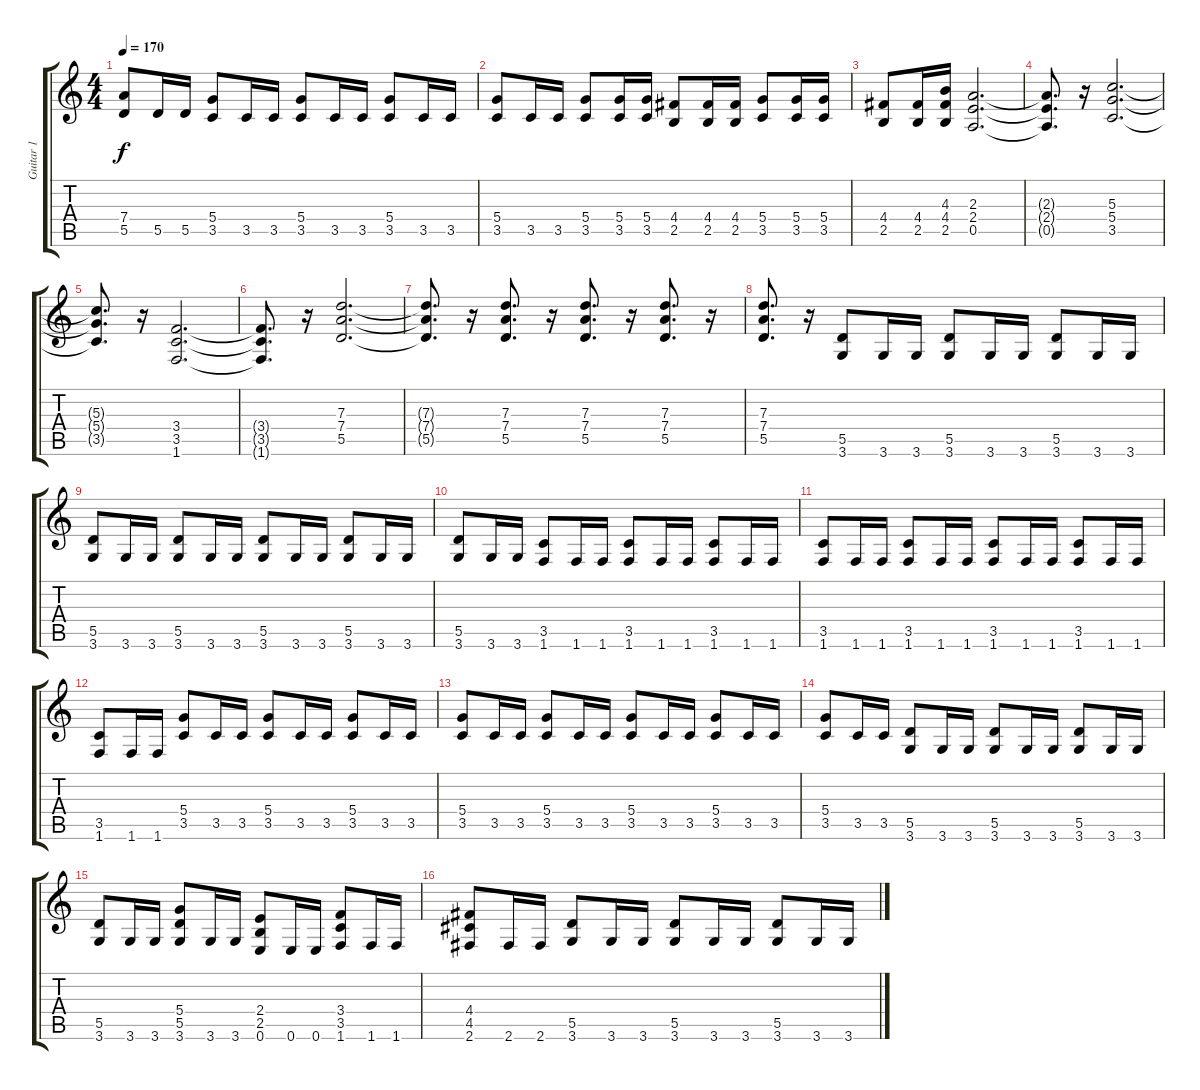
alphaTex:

\track ("Guitar 1" "Guitar 1") {instrument distortionguitar}
\staff {score tabs}
\tuning (E4 B3 G3 D3 A2 E2) {hide}
\ts (4 4)
\tempo 170
\clef g2
\ks c
(7.4 5.5).8{dy f} 5.5.16 5.5.16 (5.4 3.5).8 3.5.16 3.5.16 (5.4 3.5).8 3.5.16 3.5.16 (5.4 3.5).8 3.5.16 3.5.16 |
(5.4 3.5).8 3.5.16 3.5.16 (5.4 3.5).8 (5.4 3.5).16 (5.4 3.5).16 (4.4 2.5).8 (4.4 2.5).16 (4.4 2.5).16 (5.4 3.5).8 (5.4 3.5).16 (5.4 3.5).16 |
(4.4 2.5).8 (4.4 2.5).16 (4.3 4.4 2.5).16 (2.3 2.4 0.5).2{d} |
(2.3{t} 2.4{t} 0.5{t}).8{d} r.16 (5.3 5.4 3.5).2{d} |
(5.3{t} 5.4{t} 3.5{t}).8{d} r.16 (3.4 3.5 1.6).2{d} |
(3.4{t} 3.5{t} 1.6{t}).8{d} r.16 (7.3 7.4 5.5).2{d} |
(7.3{t} 7.4{t} 5.5{t}).8{d} r.16 (7.3 7.4 5.5).8{d} r.16 (7.3 7.4 5.5).8{d} r.16 (7.3 7.4 5.5).8{d} r.16 |
(7.3 7.4 5.5).8{d} r.16 (5.5 3.6).8 3.6.16 3.6.16 (5.5 3.6).8 3.6.16 3.6.16 (5.5 3.6).8 3.6.16 3.6.16 |
(5.5 3.6).8 3.6.16 3.6.16 (5.5 3.6).8 3.6.16 3.6.16 (5.5 3.6).8 3.6.16 3.6.16 (5.5 3.6).8 3.6.16 3.6.16 |
(5.5 3.6).8 3.6.16 3.6.16 (3.5 1.6).8 1.6.16 1.6.16 (3.5 1.6).8 1.6.16 1.6.16 (3.5 1.6).8 1.6.16 1.6.16 |
(3.5 1.6).8 1.6.16 1.6.16 (3.5 1.6).8 1.6.16 1.6.16 (3.5 1.6).8 1.6.16 1.6.16 (3.5 1.6).8 1.6.16 1.6.16 |
(3.5 1.6).8 1.6.16 1.6.16 (5.4 3.5).8 3.5.16 3.5.16 (5.4 3.5).8 3.5.16 3.5.16 (5.4 3.5).8 3.5.16 3.5.16 |
(5.4 3.5).8 3.5.16 3.5.16 (5.4 3.5).8 3.5.16 3.5.16 (5.4 3.5).8 3.5.16 3.5.16 (5.4 3.5).8 3.5.16 3.5.16 |
(5.4 3.5).8 3.5.16 3.5.16 (5.5 3.6).8 3.6.16 3.6.16 (5.5 3.6).8 3.6.16 3.6.16 (5.5 3.6).8 3.6.16 3.6.16 |
(5.5 3.6).8 3.6.16 3.6.16 (5.4 5.5 3.6).8 3.6.16 3.6.16 (2.4 2.5 0.6).8 0.6.16 0.6.16 (3.4 3.5 1.6).8 1.6.16 1.6.16 |
(4.4 4.5 2.6).8 2.6.16 2.6.16 (5.5 3.6).8 3.6.16 3.6.16 (5.5 3.6).8 3.6.16 3.6.16 (5.5 3.6).8 3.6.16 3.6.16
